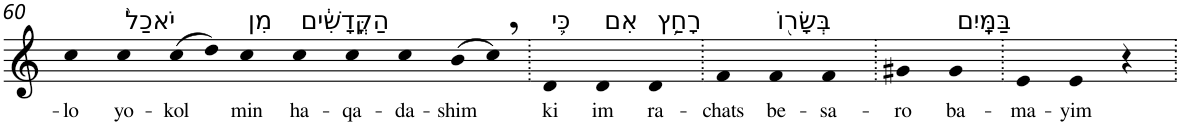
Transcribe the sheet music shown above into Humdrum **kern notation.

**kern	**text
*part1	*part1
*staff1	*staff1
*I"Piano	*
*I'Pno	*
!!LO:PB:g=z
*clefG2	*
*k[]	*
=60	=60
!	!LO:LY:b
4cc	-lo
!LO:TX:a:t=יֹאכַל֙	!
!	!LO:LY:b
4cc	yo-
!	!LO:LY:b
(>8cc	-kol
8dd)	.
!LO:TX:a:t=מִן	!
!	!LO:LY:b
4cc	min
!LO:TX:a:t=הַקֳּדָשִׁ֔ים	!
!	!LO:LY:b
4cc	ha-
!	!LO:LY:b
4cc	-qa-
!	!LO:LY:b
4cc	-da-
!	!LO:LY:b
(>8b	-shim
8cc,)	.
=61.	=61.
!LO:TX:a:t=כִּ֛י	!
!	!LO:LY:b
4d	ki
!LO:TX:a:t=אִם	!
!	!LO:LY:b
4d	im
!LO:TX:a:t=רָחַ֥ץ	!
!	!LO:LY:b
4d	ra-
=62.	=62.
!	!LO:LY:b
4f	-chats
!LO:TX:a:t=בְּשָׂר֖וֹ	!
!	!LO:LY:b
4f	be-
!	!LO:LY:b
4f	-sa-
=63.	=63.
!	!LO:LY:b
4g#X	-ro
!LO:TX:a:t=בַּמָּֽיִם	!
!	!LO:LY:b
4g#	ba-
=64.	=64.
!	!LO:LY:b
4e	-ma-
!	!LO:LY:b
4e	-yim
4r	.
=.	=.
*-	*-
